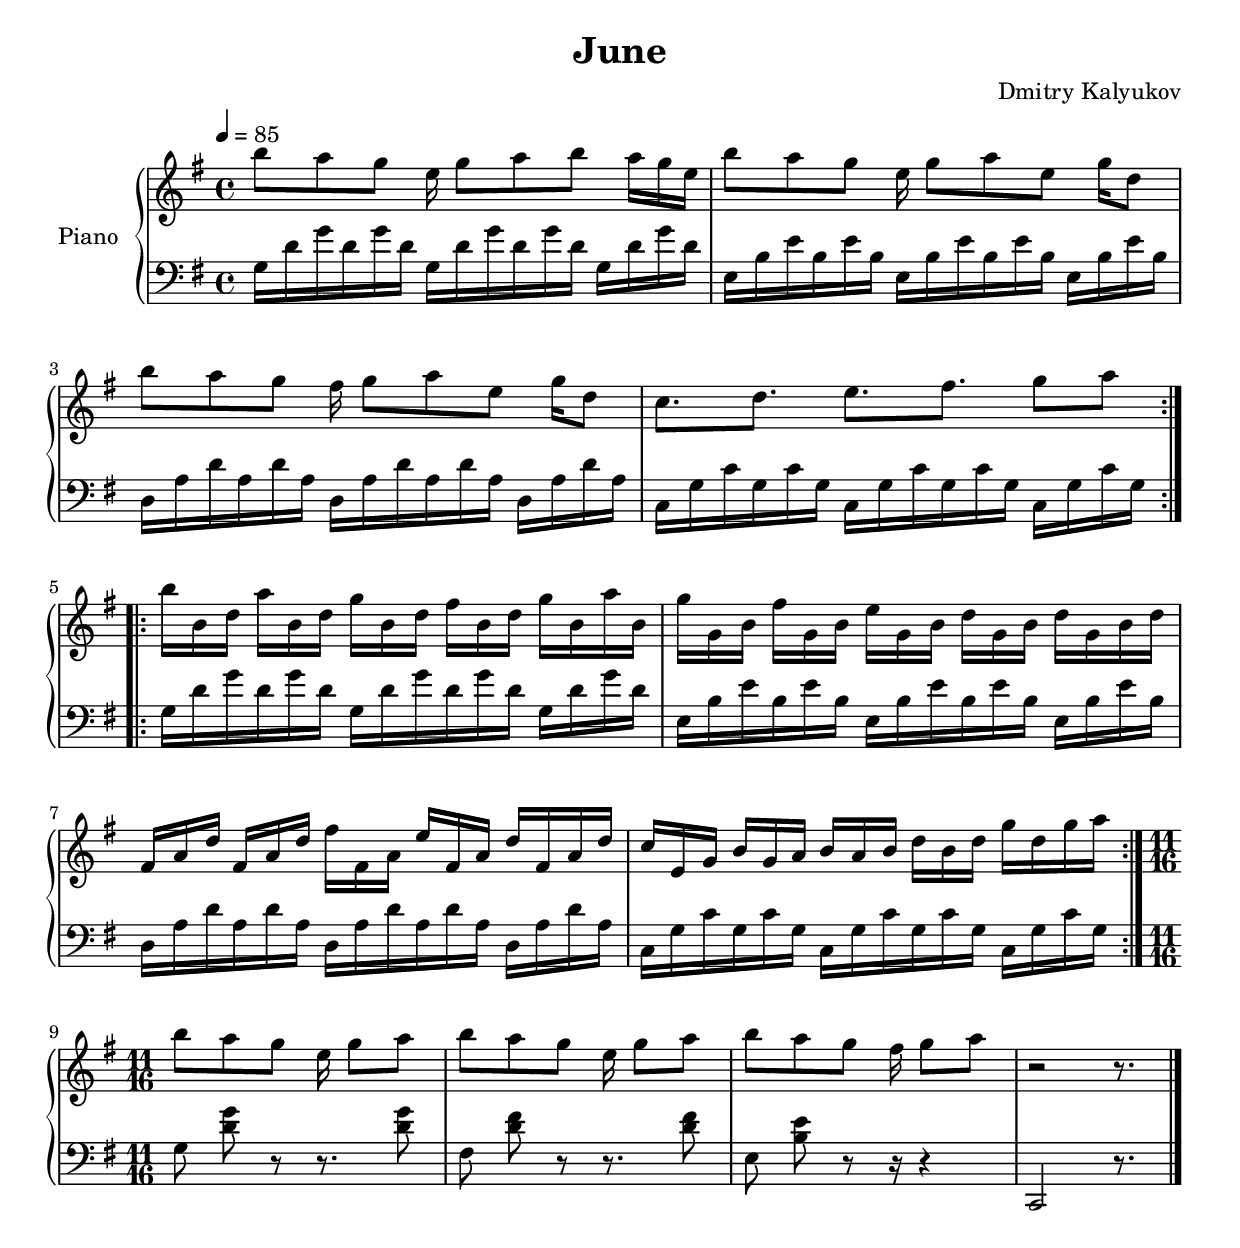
\version "2.20.0"

\header {
  title = "June"
  composer = "Dmitry Kalyukov"
  instruments = "piano"
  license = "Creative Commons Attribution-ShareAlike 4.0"
  date = "July 7, 2020"
  embed = "<blockquote class=\"instagram-media\" data-instgrm-captioned data-instgrm-permalink=\"https://www.instagram.com/p/CCWbS8UlXut/?utm_source=ig_embed&amp;utm_campaign=loading\" data-instgrm-version=\"13\" style=\" background:#FFF; border:0; border-radius:3px; box-shadow:0 0 1px 0 rgba(0,0,0,0.5),0 1px 10px 0 rgba(0,0,0,0.15); margin: 1px; max-width:540px; min-width:326px; padding:0; width:99.375%; width:-webkit-calc(100% - 2px); width:calc(100% - 2px);\"><div style=\"padding:16px;\"> <a href=\"https://www.instagram.com/p/CCWbS8UlXut/?utm_source=ig_embed&amp;utm_campaign=loading\" style=\" background:#FFFFFF; line-height:0; padding:0 0; text-align:center; text-decoration:none; width:100%;\" target=\"_blank\"> <div style=\" display: flex; flex-direction: row; align-items: center;\"> <div style=\"background-color: #F4F4F4; border-radius: 50%; flex-grow: 0; height: 40px; margin-right: 14px; width: 40px;\"></div> <div style=\"display: flex; flex-direction: column; flex-grow: 1; justify-content: center;\"> <div style=\" background-color: #F4F4F4; border-radius: 4px; flex-grow: 0; height: 14px; margin-bottom: 6px; width: 100px;\"></div> <div style=\" background-color: #F4F4F4; border-radius: 4px; flex-grow: 0; height: 14px; width: 60px;\"></div></div></div><div style=\"padding: 19% 0;\"></div> <div style=\"display:block; height:50px; margin:0 auto 12px; width:50px;\"><svg width=\"50px\" height=\"50px\" viewBox=\"0 0 60 60\" version=\"1.1\" xmlns=\"https://www.w3.org/2000/svg\" xmlns:xlink=\"https://www.w3.org/1999/xlink\"><g stroke=\"none\" stroke-width=\"1\" fill=\"none\" fill-rule=\"evenodd\"><g transform=\"translate(-511.000000, -20.000000)\" fill=\"#000000\"><g><path d=\"M556.869,30.41 C554.814,30.41 553.148,32.076 553.148,34.131 C553.148,36.186 554.814,37.852 556.869,37.852 C558.924,37.852 560.59,36.186 560.59,34.131 C560.59,32.076 558.924,30.41 556.869,30.41 M541,60.657 C535.114,60.657 530.342,55.887 530.342,50 C530.342,44.114 535.114,39.342 541,39.342 C546.887,39.342 551.658,44.114 551.658,50 C551.658,55.887 546.887,60.657 541,60.657 M541,33.886 C532.1,33.886 524.886,41.1 524.886,50 C524.886,58.899 532.1,66.113 541,66.113 C549.9,66.113 557.115,58.899 557.115,50 C557.115,41.1 549.9,33.886 541,33.886 M565.378,62.101 C565.244,65.022 564.756,66.606 564.346,67.663 C563.803,69.06 563.154,70.057 562.106,71.106 C561.058,72.155 560.06,72.803 558.662,73.347 C557.607,73.757 556.021,74.244 553.102,74.378 C549.944,74.521 548.997,74.552 541,74.552 C533.003,74.552 532.056,74.521 528.898,74.378 C525.979,74.244 524.393,73.757 523.338,73.347 C521.94,72.803 520.942,72.155 519.894,71.106 C518.846,70.057 518.197,69.06 517.654,67.663 C517.244,66.606 516.755,65.022 516.623,62.101 C516.479,58.943 516.448,57.996 516.448,50 C516.448,42.003 516.479,41.056 516.623,37.899 C516.755,34.978 517.244,33.391 517.654,32.338 C518.197,30.938 518.846,29.942 519.894,28.894 C520.942,27.846 521.94,27.196 523.338,26.654 C524.393,26.244 525.979,25.756 528.898,25.623 C532.057,25.479 533.004,25.448 541,25.448 C548.997,25.448 549.943,25.479 553.102,25.623 C556.021,25.756 557.607,26.244 558.662,26.654 C560.06,27.196 561.058,27.846 562.106,28.894 C563.154,29.942 563.803,30.938 564.346,32.338 C564.756,33.391 565.244,34.978 565.378,37.899 C565.522,41.056 565.552,42.003 565.552,50 C565.552,57.996 565.522,58.943 565.378,62.101 M570.82,37.631 C570.674,34.438 570.167,32.258 569.425,30.349 C568.659,28.377 567.633,26.702 565.965,25.035 C564.297,23.368 562.623,22.342 560.652,21.575 C558.743,20.834 556.562,20.326 553.369,20.18 C550.169,20.033 549.148,20 541,20 C532.853,20 531.831,20.033 528.631,20.18 C525.438,20.326 523.257,20.834 521.349,21.575 C519.376,22.342 517.703,23.368 516.035,25.035 C514.368,26.702 513.342,28.377 512.574,30.349 C511.834,32.258 511.326,34.438 511.181,37.631 C511.035,40.831 511,41.851 511,50 C511,58.147 511.035,59.17 511.181,62.369 C511.326,65.562 511.834,67.743 512.574,69.651 C513.342,71.625 514.368,73.296 516.035,74.965 C517.703,76.634 519.376,77.658 521.349,78.425 C523.257,79.167 525.438,79.673 528.631,79.82 C531.831,79.965 532.853,80.001 541,80.001 C549.148,80.001 550.169,79.965 553.369,79.82 C556.562,79.673 558.743,79.167 560.652,78.425 C562.623,77.658 564.297,76.634 565.965,74.965 C567.633,73.296 568.659,71.625 569.425,69.651 C570.167,67.743 570.674,65.562 570.82,62.369 C570.966,59.17 571,58.147 571,50 C571,41.851 570.966,40.831 570.82,37.631\"></path></g></g></g></svg></div><div style=\"padding-top: 8px;\"> <div style=\" color:#3897f0; font-family:Arial,sans-serif; font-size:14px; font-style:normal; font-weight:550; line-height:18px;\"> View this post on Instagram</div></div><div style=\"padding: 12.5% 0;\"></div> <div style=\"display: flex; flex-direction: row; margin-bottom: 14px; align-items: center;\"><div> <div style=\"background-color: #F4F4F4; border-radius: 50%; height: 12.5px; width: 12.5px; transform: translateX(0px) translateY(7px);\"></div> <div style=\"background-color: #F4F4F4; height: 12.5px; transform: rotate(-45deg) translateX(3px) translateY(1px); width: 12.5px; flex-grow: 0; margin-right: 14px; margin-left: 2px;\"></div> <div style=\"background-color: #F4F4F4; border-radius: 50%; height: 12.5px; width: 12.5px; transform: translateX(9px) translateY(-18px);\"></div></div><div style=\"margin-left: 8px;\"> <div style=\" background-color: #F4F4F4; border-radius: 50%; flex-grow: 0; height: 20px; width: 20px;\"></div> <div style=\" width: 0; height: 0; border-top: 2px solid transparent; border-left: 6px solid #f4f4f4; border-bottom: 2px solid transparent; transform: translateX(16px) translateY(-4px) rotate(30deg)\"></div></div><div style=\"margin-left: auto;\"> <div style=\" width: 0px; border-top: 8px solid #F4F4F4; border-right: 8px solid transparent; transform: translateY(16px);\"></div> <div style=\" background-color: #F4F4F4; flex-grow: 0; height: 12px; width: 16px; transform: translateY(-4px);\"></div> <div style=\" width: 0; height: 0; border-top: 8px solid #F4F4F4; border-left: 8px solid transparent; transform: translateY(-4px) translateX(8px);\"></div></div></div> <div style=\"display: flex; flex-direction: column; flex-grow: 1; justify-content: center; margin-bottom: 24px;\"> <div style=\" background-color: #F4F4F4; border-radius: 4px; flex-grow: 0; height: 14px; margin-bottom: 6px; width: 224px;\"></div> <div style=\" background-color: #F4F4F4; border-radius: 4px; flex-grow: 0; height: 14px; width: 144px;\"></div></div></a><p style=\" color:#c9c8cd; font-family:Arial,sans-serif; font-size:14px; line-height:17px; margin-bottom:0; margin-top:8px; overflow:hidden; padding:8px 0 7px; text-align:center; text-overflow:ellipsis; white-space:nowrap;\"><a href=\"https://www.instagram.com/p/CCWbS8UlXut/?utm_source=ig_embed&amp;utm_campaign=loading\" style=\" color:#c9c8cd; font-family:Arial,sans-serif; font-size:14px; font-style:normal; font-weight:normal; line-height:17px; text-decoration:none;\" target=\"_blank\">A post shared by Dmitry Kalyukov (@dmitry.kalyukov)</a></p></div></blockquote> <script async src=\"//www.instagram.com/embed.js\"></script>"
}

\paper {
  top-margin = 1.5\cm
  bottom-margin = 2\cm
}

upperA = \relative c'' {
  \repeat volta 2 {
    b'8[ a g8] e16 g8[ a8 b8] a16 g e
    b'8[ a g8] e16 g8[ a8 e8] g16 d8
    b'8[ a g8] fis16 g8[ a8 e8] g16 d8
    c8.[ d] e[ fis] g8 a
  }
}

upperB = \relative c'' {
  \repeat volta 2 {
    b'16[ b, d]  a'[ b, d]  g[ b, d]  fis[ b, d]  g[ b, a' b,]
    g'16[ g, b]  fis'[ g, b]  e[ g, b]  d[ g, b]  d[ g, b d]
    fis,16[ a d]  fis,[ a d]  fis[ fis, a]  e'[ fis, a]  d[ fis, a d]
    c16[ e, g]  b[ g a]  b[ a b]  d[ b d]  g[ d g a]
  }
}

lowerAB = \relative c' {
  \repeat unfold 2 {
    \repeat volta 2 {
      g16[ d' g d g d]  g,[ d' g d g d]  g,[ d' g d]
      e,16[ b' e b e b]  e,[ b' e b e b]  e,[ b' e b]
      d,16[ a' d a d a]  d,[ a' d a d a]  d,[ a' d a]
      c,16[ g' c g c g]  c,[ g' c g c g]  c,[ g' c g]
    }
  }
}

upperCoda = \relative c'' {
  b'8[ a g8]  e16 g8[ a8]
  b8[ a g8]  e16 g8[ a8]
  b8[ a g8]  fis16 g8[ a8]
  r2  r8.
  \bar "|."
}

lowerCoda = \relative c' {
  g8 <d' g>  r8 r8.  <d g>8
  fis,8 <d' fis>  r8 r8.  <d fis>8
  e,8 <b' e>  r8 r16 r4
  c,,2  r8.
}


upper = \relative c'' {
  \clef treble
  \time 4/4
  \key g \major
  \tempo 4 = 85

  \upperA
  \upperB

  \time 11/16
  \upperCoda
}

lower = \relative c {
  \clef bass
  \time 4/4
  \key g \major

  \lowerAB
  \lowerCoda
}

\score {
  \new PianoStaff <<
    \set PianoStaff.instrumentName = "Piano"
    \new Staff = "upper" \upper
    \new Staff = "lower" \lower
  >>
  \layout { }
  \midi { }
}
